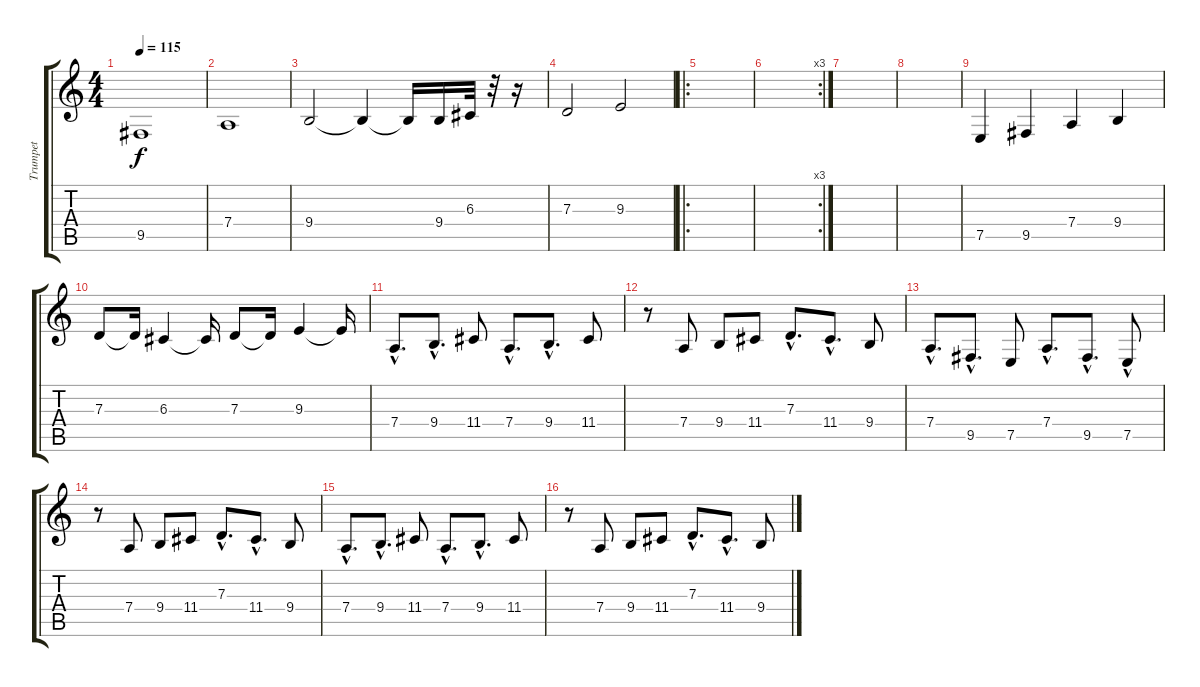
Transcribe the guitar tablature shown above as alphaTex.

\track ("Trumpet" "Trumpet") {instrument trumpet}
\staff {score tabs}
\tuning (E4 B3 G3 D3 A2 E2) {hide}
\ts (4 4)
\tempo 115
\clef g2
\ks c
9.5.1{dy f} |
7.4.1 |
9.4.2 9.4{t}.4 9.4{t}.16 9.4.16 6.3.32 r.32 r.16 |
7.3.2 9.3.2 |
\ro
|
\rc 3
|
|
|
7.5.4 9.5.4 7.4.4 9.4.4 |
7.3.8 7.3{t}.16 6.3.4 6.3{t}.16 7.3.8 7.3{t}.16 9.3.4 9.3{t}.16 |
7.4{hac}.8{d} 9.4{hac}.8{d} 11.4.8 7.4{hac}.8{d} 9.4{hac}.8{d} 11.4.8 |
r.8 7.4.8 9.4.8 11.4.8 7.3{hac}.8{d} 11.4{hac}.8{d} 9.4.8 |
7.4{hac}.8{d} 9.5{hac}.8{d} 7.5.8 7.4{hac}.8{d} 9.5{hac}.8{d} 7.5{hac}.8 |
r.8 7.4.8 9.4.8 11.4.8 7.3{hac}.8{d} 11.4{hac}.8{d} 9.4.8 |
7.4{hac}.8{d} 9.4{hac}.8{d} 11.4.8 7.4{hac}.8{d} 9.4{hac}.8{d} 11.4.8 |
r.8 7.4.8 9.4.8 11.4.8 7.3{hac}.8{d} 11.4{hac}.8{d} 9.4.8
